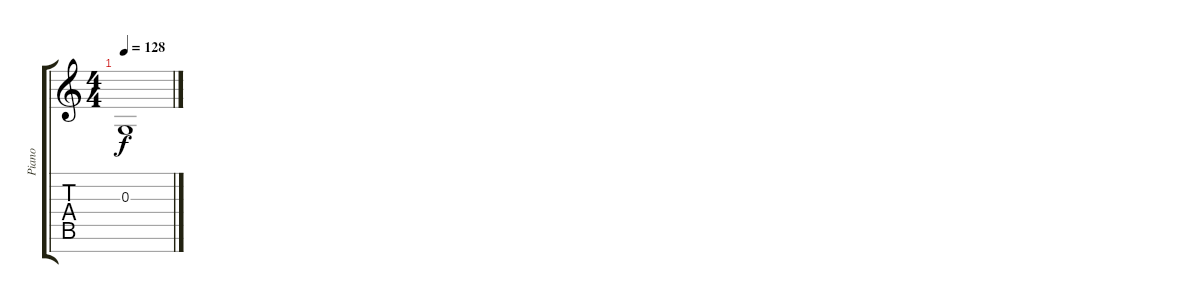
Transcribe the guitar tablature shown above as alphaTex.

\track ("Piano" "Piano") {instrument acousticgrandpiano}
\staff {score tabs}
\tuning (E4 B3 G3 D3 A2 E2 B1) {hide}
\ts (4 4)
\tempo 128
\clef g2
\ks c
0.3{t}.1{dy f}
